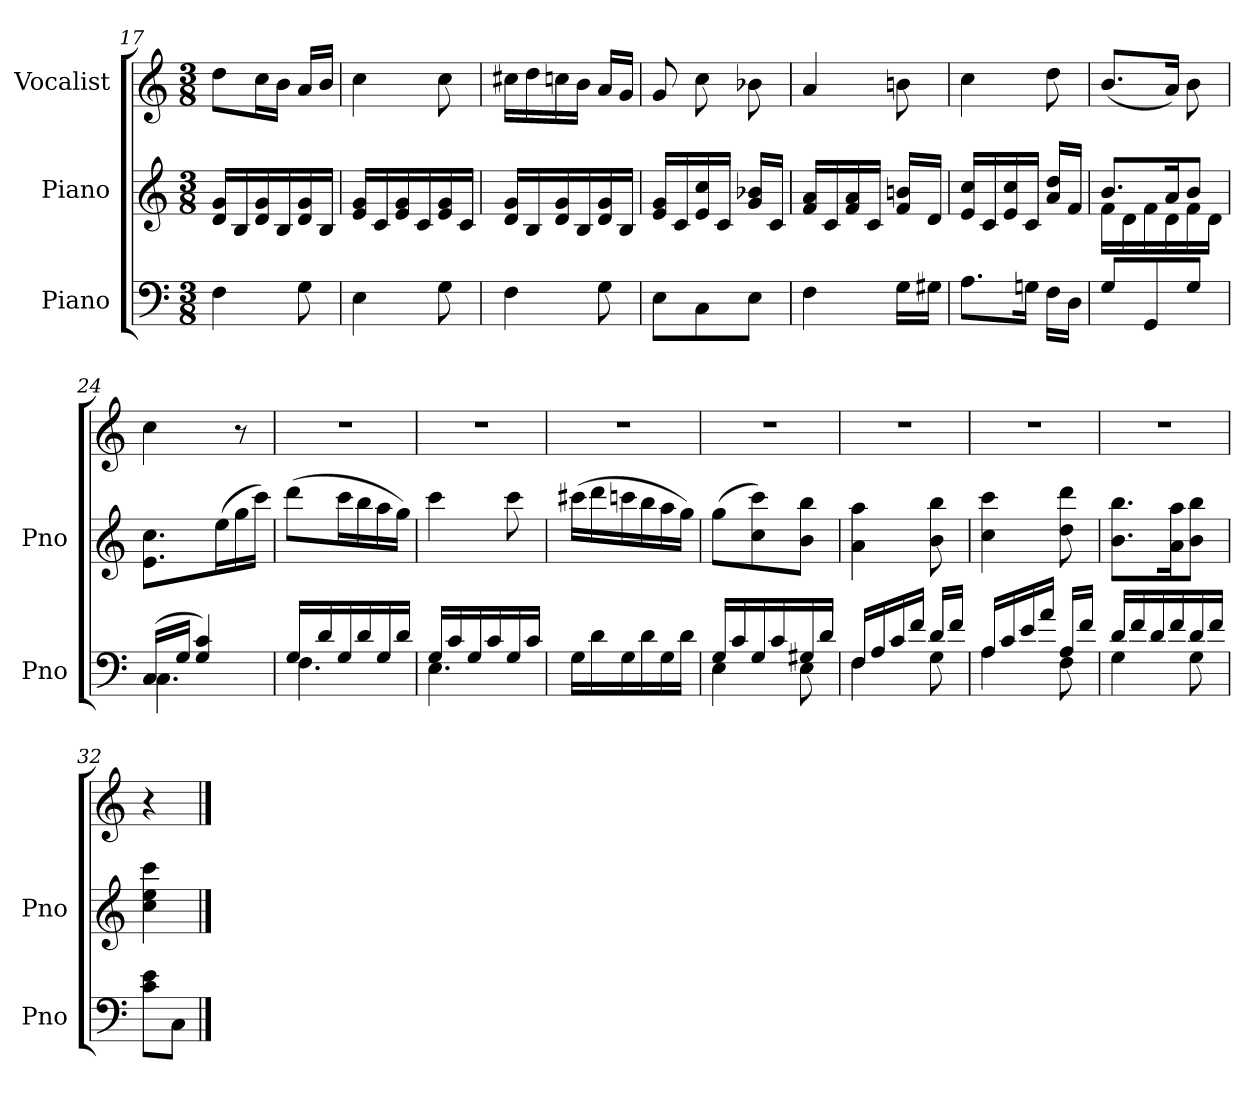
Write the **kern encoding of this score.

**kern	**kern	**kern
*part3	*part2	*part1
*staff3	*staff2	*staff1
*I"Piano	*I"Piano	*I"Vocalist
*I'Pno	*I'Pno	*
*clefF4	*clefG2	*clefG2
*k[]	*k[]	*k[]
*C:	*C:	*C:
*M3/8	*M3/8	*M3/8
=17	=17	=17
4F	16d 16gLL	8ddL
.	16B	.
.	16d 16g	16ccL
.	16B	16bJJ
8G	16d 16g	16aLL
.	16BJJ	16bJJ
=18	=18	=18
4E	16e 16gLL	4cc
.	16c	.
.	16e 16g	.
.	16c	.
8G	16e 16g	8cc
.	16cJJ	.
=19	=19	=19
4F	16d 16gLL	16cc#XLL
.	16B	16dd
.	16d 16g	16ccn
.	16B	16bJJ
8G	16d 16g	16aLL
.	16BJJ	16gJJ
=20	=20	=20
8EL	16e 16gLL	8g
.	16c	.
8C	16e 16cc	8cc
.	16cJJ	.
8EJ	16g 16b-XLL	8b-X
.	16cJJ	.
=21	=21	=21
4F	16f 16aLL	4a
.	16c	.
.	16f 16a	.
.	16cJJ	.
16GLL	16f 16bnLL	8bn
16G#XJJ	16dJJ	.
=22	=22	=22
8.AL	16e 16ccLL	4cc
.	16c	.
.	16e 16cc	.
16GnJk	16cJJ	.
16FLL	16a 16ddLL	8dd
16DJJ	16fJJ	.
=23	=23	=23
*	*^	*
8GL	8.bL	16fLL	(8.bL
.	.	16d	.
8GG	.	16f	.
.	16aK	16d	16aJk)
8GJ	8bJ	16f	8b
.	.	16dJJ	.
*	*v	*v	*
=24	=24	=24
*^	*	*
(16CLL	4.C	8.e 8.ccL	4cc
16GJJ	.	.	.
4G 4c)	.	.	.
.	.	(16eeL	.
.	.	16gg	8r
.	.	16cccJJ)	.
=25	=25	=25	=25
16GLL	4.F	(8dddL	4.r
16d	.	.	.
16G	.	16cccL	.
16d	.	16bb	.
16G	.	16aa	.
16dJJ	.	16ggJJ)	.
=26	=26	=26	=26
16GLL	4.E	4ccc	4.r
16c	.	.	.
16G	.	.	.
16c	.	.	.
16G	.	8ccc	.
16cJJ	.	.	.
*v	*v	*	*
=27	=27	=27
16GLL	(16ccc#XLL	4.r
16d	16ddd	.
16G	16cccn	.
16d	16bb	.
16G	16aa	.
16dJJ	16ggJJ)	.
=28	=28	=28
*^	*	*
16GLL	4E	(8ggL	4.r
16c	.	.	.
16G	.	8cc 8ccc)	.
16c	.	.	.
16G#X	8E	8b 8bbJ	.
16dJJ	.	.	.
=29	=29	=29	=29
16FLL	4F	4a 4aa	4.r
16A	.	.	.
16c	.	.	.
16fJJ	.	.	.
16dLL	8G	8b 8bb	.
16fJJ	.	.	.
=30	=30	=30	=30
16ALL	4A	4cc 4ccc	4.r
16c	.	.	.
16e	.	.	.
16aJJ	.	.	.
16ALL	8F	8dd 8ddd	.
16fJJ	.	.	.
=31	=31	=31	=31
16dLL	4G	8.b 8.bbL	4.r
16f	.	.	.
16d	.	.	.
16f	.	16a 16aaK	.
16d	8G	8b 8bbJ	.
16fJJ	.	.	.
*v	*v	*	*
=32	=32	=32
8c 8eL	4cc 4ee 4ccc	4r
8CJ	.	.
==	==	==
*-	*-	*-
